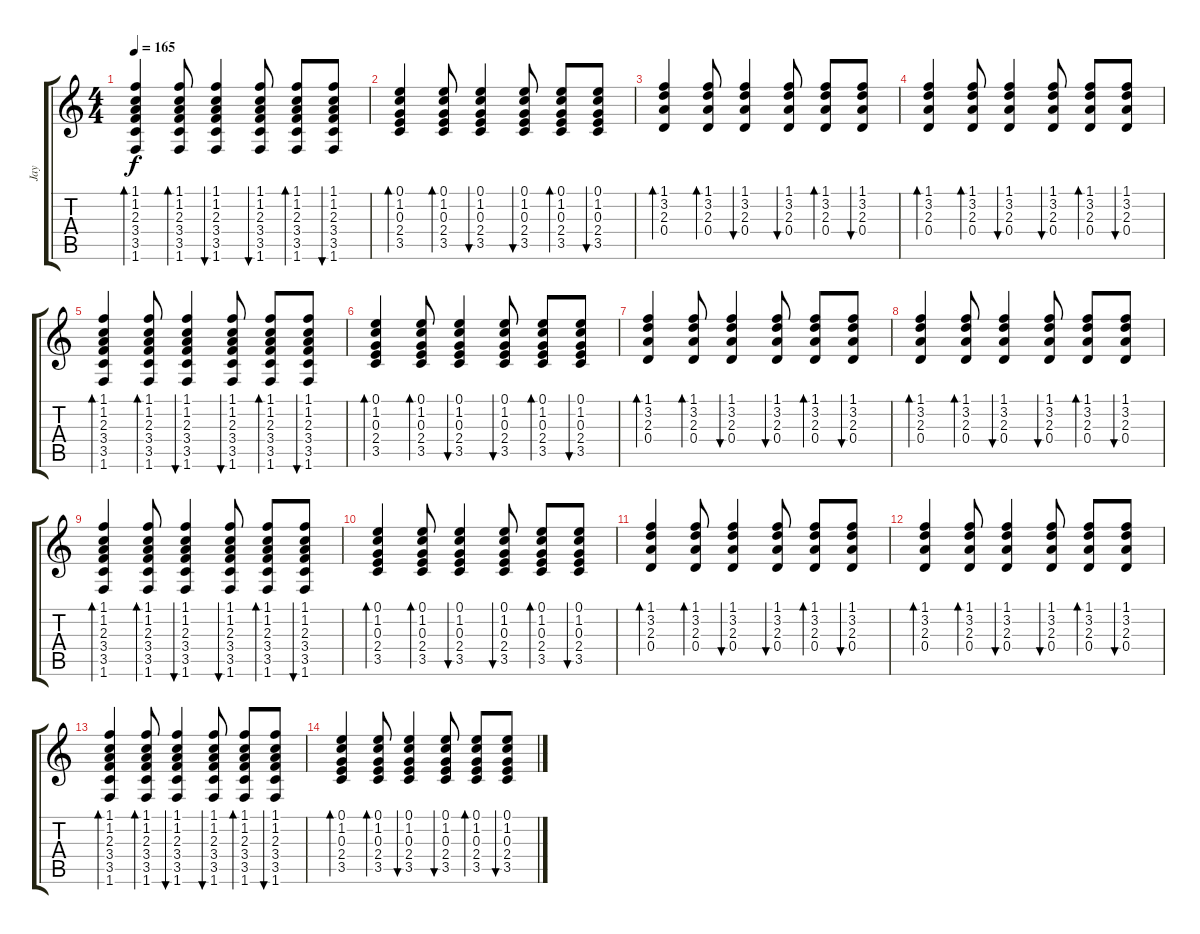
\track ("Jay" "Jay") {instrument acousticguitarsteel}
\staff {score tabs}
\tuning (E4 B3 G3 D3 A2 E2) {hide}
\ts (4 4)
\tempo 165
\clef g2
\ks c
(1.1 1.2 2.3 3.4 3.5 1.6).4{bd 60 dy f} (1.1 1.2 2.3 3.4 3.5 1.6).8{bd 60} (1.1 1.2 2.3 3.4 3.5 1.6).4{bu 60} (1.1 1.2 2.3 3.4 3.5 1.6).8{bu 60} (1.1 1.2 2.3 3.4 3.5 1.6).8{bd 60} (1.1 1.2 2.3 3.4 3.5 1.6).8{bu 60} |
(0.1 1.2 0.3 2.4 3.5).4{bd 240} (0.1 1.2 0.3 2.4 3.5).8{bd 60} (0.1 1.2 0.3 2.4 3.5).4{bu 60} (0.1 1.2 0.3 2.4 3.5).8{bu 60} (0.1 1.2 0.3 2.4 3.5).8{bd 60} (0.1 1.2 0.3 2.4 3.5).8{bu 240} |
(1.1 3.2 2.3 0.4).4{bd 240} (1.1 3.2 2.3 0.4).8{bd 240} (1.1 3.2 2.3 0.4).4{bu 240} (1.1 3.2 2.3 0.4).8{bu 240} (1.1 3.2 2.3 0.4).8{bd 60} (1.1 3.2 2.3 0.4).8{bu 60} |
(1.1 3.2 2.3 0.4).4{bd 60} (1.1 3.2 2.3 0.4).8{bd 60} (1.1 3.2 2.3 0.4).4{bu 60} (1.1 3.2 2.3 0.4).8{bu 60} (1.1 3.2 2.3 0.4).8{bd 60} (1.1 3.2 2.3 0.4).8{bu 60} |
(1.1 1.2 2.3 3.4 3.5 1.6).4{bd 60} (1.1 1.2 2.3 3.4 3.5 1.6).8{bd 60} (1.1 1.2 2.3 3.4 3.5 1.6).4{bu 60} (1.1 1.2 2.3 3.4 3.5 1.6).8{bu 60} (1.1 1.2 2.3 3.4 3.5 1.6).8{bd 60} (1.1 1.2 2.3 3.4 3.5 1.6).8{bu 60} |
(0.1 1.2 0.3 2.4 3.5).4{bd 240} (0.1 1.2 0.3 2.4 3.5).8{bd 60} (0.1 1.2 0.3 2.4 3.5).4{bu 60} (0.1 1.2 0.3 2.4 3.5).8{bu 60} (0.1 1.2 0.3 2.4 3.5).8{bd 60} (0.1 1.2 0.3 2.4 3.5).8{bu 240} |
(1.1 3.2 2.3 0.4).4{bd 240} (1.1 3.2 2.3 0.4).8{bd 240} (1.1 3.2 2.3 0.4).4{bu 240} (1.1 3.2 2.3 0.4).8{bu 240} (1.1 3.2 2.3 0.4).8{bd 60} (1.1 3.2 2.3 0.4).8{bu 60} |
(1.1 3.2 2.3 0.4).4{bd 60} (1.1 3.2 2.3 0.4).8{bd 60} (1.1 3.2 2.3 0.4).4{bu 60} (1.1 3.2 2.3 0.4).8{bu 60} (1.1 3.2 2.3 0.4).8{bd 60} (1.1 3.2 2.3 0.4).8{bu 60} |
(1.1 1.2 2.3 3.4 3.5 1.6).4{bd 60} (1.1 1.2 2.3 3.4 3.5 1.6).8{bd 60} (1.1 1.2 2.3 3.4 3.5 1.6).4{bu 60} (1.1 1.2 2.3 3.4 3.5 1.6).8{bu 60} (1.1 1.2 2.3 3.4 3.5 1.6).8{bd 60} (1.1 1.2 2.3 3.4 3.5 1.6).8{bu 60} |
(0.1 1.2 0.3 2.4 3.5).4{bd 240} (0.1 1.2 0.3 2.4 3.5).8{bd 60} (0.1 1.2 0.3 2.4 3.5).4{bu 60} (0.1 1.2 0.3 2.4 3.5).8{bu 60} (0.1 1.2 0.3 2.4 3.5).8{bd 60} (0.1 1.2 0.3 2.4 3.5).8{bu 240} |
(1.1 3.2 2.3 0.4).4{bd 240} (1.1 3.2 2.3 0.4).8{bd 240} (1.1 3.2 2.3 0.4).4{bu 240} (1.1 3.2 2.3 0.4).8{bu 240} (1.1 3.2 2.3 0.4).8{bd 60} (1.1 3.2 2.3 0.4).8{bu 60} |
(1.1 3.2 2.3 0.4).4{bd 60} (1.1 3.2 2.3 0.4).8{bd 60} (1.1 3.2 2.3 0.4).4{bu 60} (1.1 3.2 2.3 0.4).8{bu 60} (1.1 3.2 2.3 0.4).8{bd 60} (1.1 3.2 2.3 0.4).8{bu 60} |
(1.1 1.2 2.3 3.4 3.5 1.6).4{bd 60} (1.1 1.2 2.3 3.4 3.5 1.6).8{bd 60} (1.1 1.2 2.3 3.4 3.5 1.6).4{bu 60} (1.1 1.2 2.3 3.4 3.5 1.6).8{bu 60} (1.1 1.2 2.3 3.4 3.5 1.6).8{bd 60} (1.1 1.2 2.3 3.4 3.5 1.6).8{bu 60} |
(0.1 1.2 0.3 2.4 3.5).4{bd 240} (0.1 1.2 0.3 2.4 3.5).8{bd 60} (0.1 1.2 0.3 2.4 3.5).4{bu 60} (0.1 1.2 0.3 2.4 3.5).8{bu 60} (0.1 1.2 0.3 2.4 3.5).8{bd 60} (0.1 1.2 0.3 2.4 3.5).8{bu 240}
